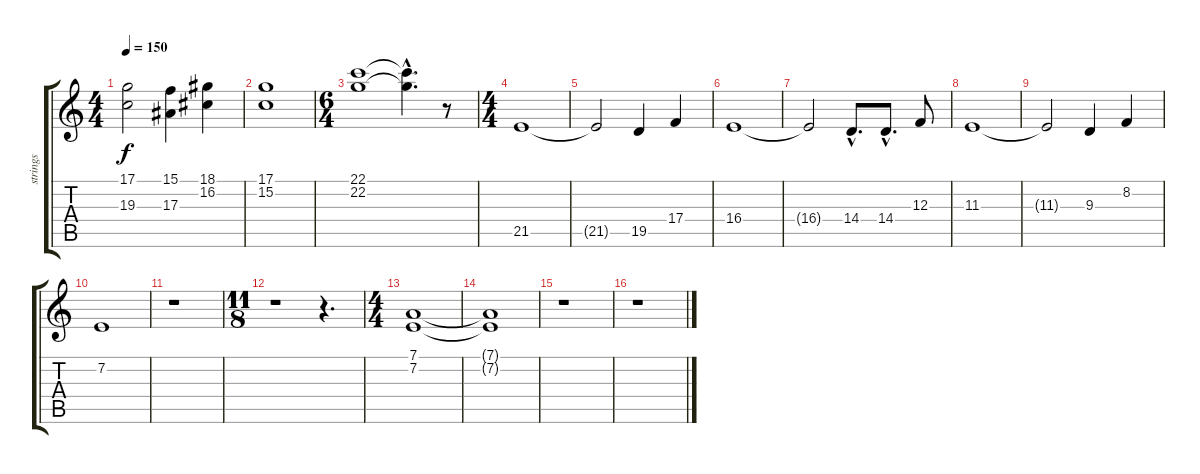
\track ("strings" "strings") {instrument stringensemble1}
\staff {score tabs}
\tuning (D4 A3 F3 C3 G2 D2) {hide}
\ts (4 4)
\tempo 150
\clef g2
\ks c
(17.1{t} 19.3{t}).2{dy f} (15.1 17.3).4 (18.1 16.2).4 |
(17.1 15.2).1 |
\ts (6 4)
(22.1 22.2).1 (22.1{hac t} 22.2{hac t}).4{d} r.8 |
\ts (4 4)
21.5.1 |
21.5{t}.2 19.5.4 17.4.4 |
16.4.1 |
16.4{t}.2 14.4{hac}.8{d} 14.4{hac}.8{d} 12.3.8 |
11.3.1 |
11.3{t}.2 9.3.4 8.2.4 |
7.2.1 |
r.1 |
\ts (11 8)
r.1 r.4{d} |
\ts (4 4)
(7.1 7.2).1 |
(7.1{t} 7.2{t}).1 |
r.1 |
r.1
